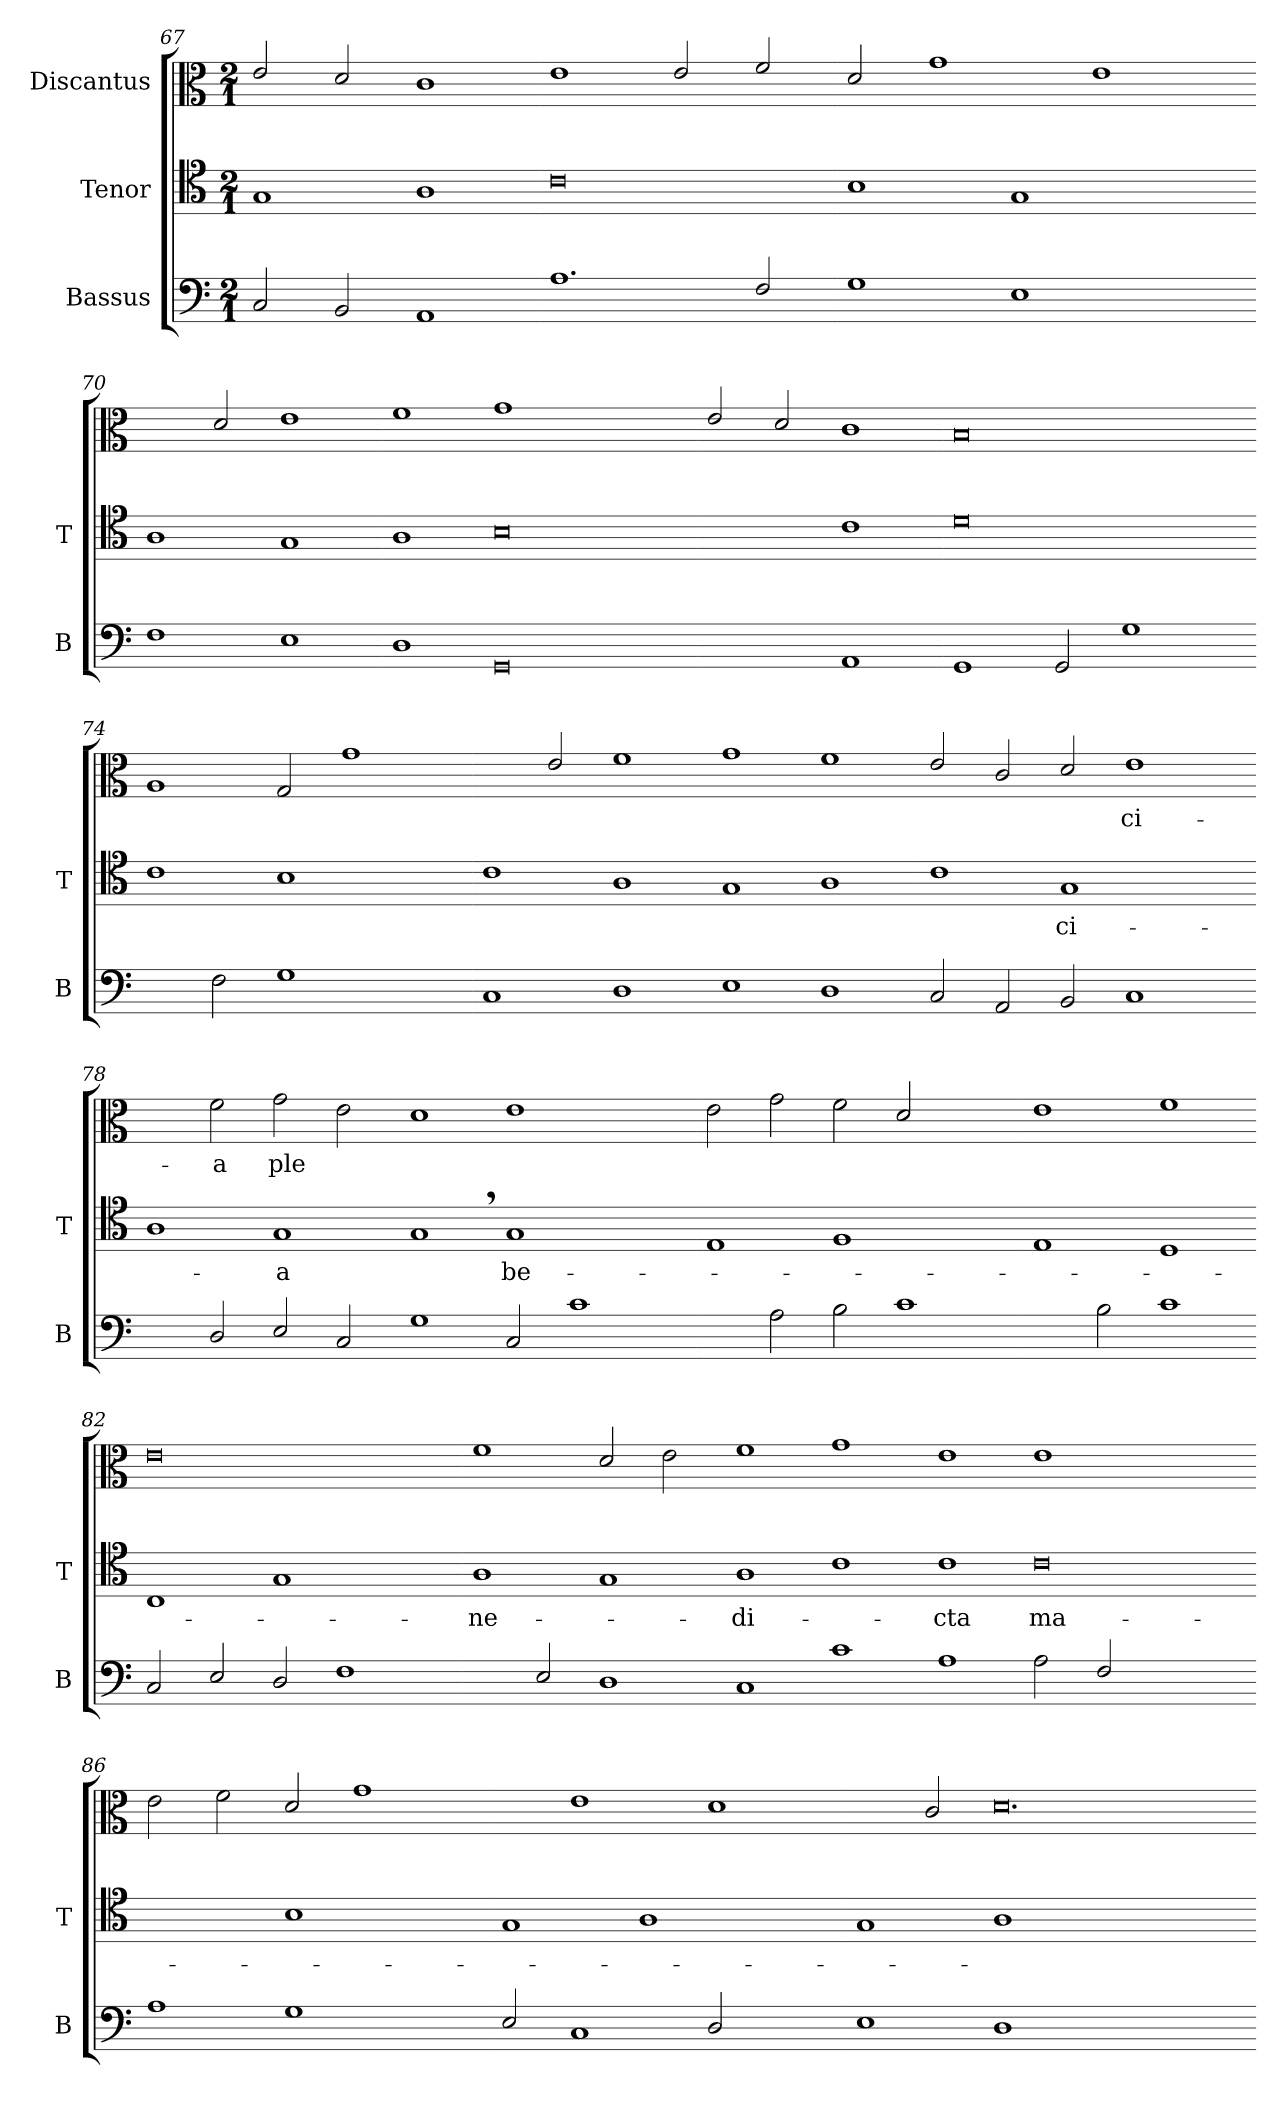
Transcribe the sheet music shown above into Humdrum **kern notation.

**kern	**kern	**text	**kern	**text
*part3	*part2	*part2	*part1	*part1
*staff3	*staff2	*staff2	*staff1	*staff1
*I"Bassus	*I"Tenor	*	*I"Discantus	*
*I'B	*I'T	*	*	*
*clefF4	*clefC4	*	*clefC3	*
*k[]	*k[]	*	*k[]	*
*E:phr	*E:phr	*	*E:phr	*
*M2/1	*M2/1	*	*M2/1	*
=67	=67	=67	=67	=67
2C/	1G	.	2e/	.
2BB/	.	.	2d/	.
1AA	1A	.	1c	.
=68-	=68-	=68-	=68-	=68-
1.A	0c	.	1e	.
.	.	.	2e/	.
2F/	.	.	2f/	.
=69-	=69-	=69-	=69-	=69-
1G	1B	.	2d/	.
.	.	.	1g\	.
1E	1G	.	.	.
.	.	.	1e\	.
2ryy	2ryy	.	.	.
=70-	=70-	=70-	=70-	=70-
1F	1A	.	2ryy	.
.	.	.	2d/	.
1E	1G	.	1e	.
=71-	=71-	=71-	=71-	=71-
1D	1A	.	1f	.
0GG	0B	.	1g	.
.	.	.	1ryy	.
=72-	=72-	=72-	=72-	=72-
1ryy	1ryy	.	2e/	.
.	.	.	2d/	.
1AA	1c	.	1c	.
=73-	=73-	=73-	=73-	=73-
1GG	0d	.	0B	.
2GG/	.	.	.	.
1G\	.	.	.	.
.	2ryy	.	2ryy	.
=74-	=74-	=74-	=74-	=74-
2ryy	1c	.	1A	.
2F\	.	.	.	.
1G	1B	.	2G/	.
.	.	.	1g\	.
2ryy	2ryy	.	.	.
=75-	=75-	=75-	=75-	=75-
1C	1c	.	2ryy	.
.	.	.	2e/	.
1D	1A	.	1f	.
=76-	=76-	=76-	=76-	=76-
1E	1G	.	1g	.
1D	1A	.	1f	.
=77-	=77-	=77-	=77-	=77-
2C/	1c	.	2e/	.
2AA/	.	.	2c/	.
2BB/	1G	-ci-	2d/	.
1C/	.	.	1e\	-ci-
.	2ryy	.	.	.
=78-	=78-	=78-	=78-	=78-
2ryy	1A	.	2ryy	.
2D/	.	.	2f\	-a
2E/	1G	-a	2g\	ple
2C/	.	.	2e\	.
=79-	=79-	=79-	=79-	=79-
1G	1G,<	.	1d	.
2C/	1G	be-	1e	.
1c\	.	.	.	.
.	2ryy	.	2ryy	.
=80-	=80-	=80-	=80-	=80-
2ryy	1E	.	2e\	.
2A\	.	.	2g\	.
2B\	1F	.	2f\	.
1c\	.	.	2d/	.
.	2ryy	.	2ryy	.
=81-	=81-	=81-	=81-	=81-
2ryy	1E	.	1e	.
2B\	.	.	.	.
1c	1D	.	1f	.
=82-	=82-	=82-	=82-	=82-
2C/	1C	.	0e	.
2E/	.	.	.	.
2D/	1G	.	.	.
1F\	.	.	.	.
.	2ryy	.	2ryy	.
=83-	=83-	=83-	=83-	=83-
2ryy	1A	-ne-	1f	.
2E/	.	.	.	.
1D	1G	.	2d/	.
.	.	.	2e\	.
=84-	=84-	=84-	=84-	=84-
1C	1A	-di-	1f	.
1c	1c	.	1g	.
=85-	=85-	=85-	=85-	=85-
1A	1c	-cta	1e	.
2A\	0c	ma-	1e	.
2F/	.	.	.	.
1ryy	.	.	1ryy	.
=86-	=86-	=86-	=86-	=86-
1A	1ryy	.	2e\	.
.	.	.	2f\	.
1G	1B	.	2d/	.
.	.	.	1g\	.
2ryy	2ryy	.	.	.
=87-	=87-	=87-	=87-	=87-
2E/	1G	.	2ryy	.
1C/	.	.	1e\	.
.	1A	.	.	.
2D/	.	.	1d\	.
2ryy	2ryy	.	.	.
=88-	=88-	=88-	=88-	=88-
1E	1G	.	2ryy	.
.	.	.	2c/	.
1D	1A	.	0.d	.
0ryy	0ryy	.	.	.
=-	=-	=-	=-	=-
*-	*-	*-	*-	*-
